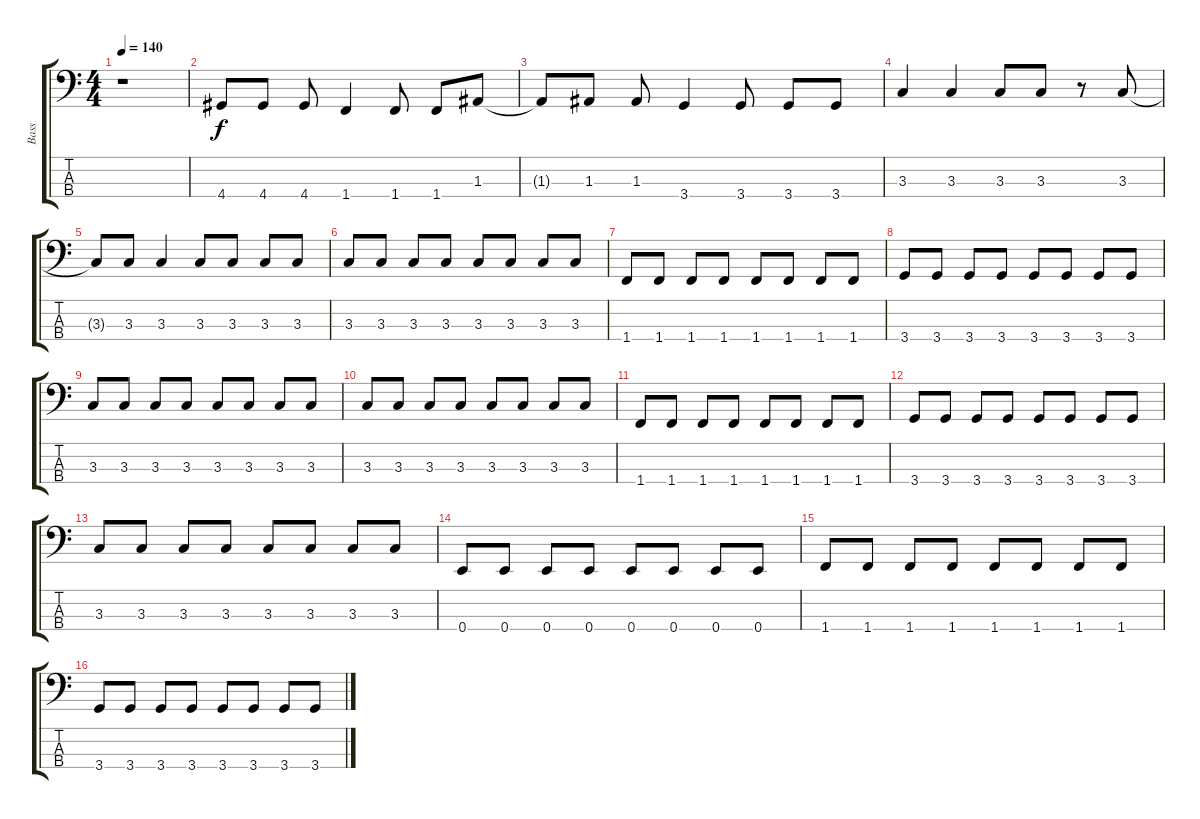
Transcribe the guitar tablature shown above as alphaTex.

\track ("Bass" "Bass") {instrument electricbasspick}
\staff {score tabs}
\tuning (G2 D2 A1 E1) {hide}
\ts (4 4)
\tempo 140
\clef f4
\ks c
r.1{dy f instrument electricbasspick} |
4.4.8 4.4.8 4.4.8 1.4.4 1.4.8 1.4.8 1.3.8 |
1.3{t}.8 1.3.8 1.3.8 3.4.4 3.4.8 3.4.8 3.4.8 |
3.3.4 3.3.4 3.3.8 3.3.8 r.8 3.3.8 |
3.3{t}.8 3.3.8 3.3.4 3.3.8 3.3.8 3.3.8 3.3.8 |
3.3.8 3.3.8 3.3.8 3.3.8 3.3.8 3.3.8 3.3.8 3.3.8 |
1.4.8 1.4.8 1.4.8 1.4.8 1.4.8 1.4.8 1.4.8 1.4.8 |
3.4.8 3.4.8 3.4.8 3.4.8 3.4.8 3.4.8 3.4.8 3.4.8 |
3.3.8 3.3.8 3.3.8 3.3.8 3.3.8 3.3.8 3.3.8 3.3.8 |
3.3.8 3.3.8 3.3.8 3.3.8 3.3.8 3.3.8 3.3.8 3.3.8 |
1.4.8 1.4.8 1.4.8 1.4.8 1.4.8 1.4.8 1.4.8 1.4.8 |
3.4.8 3.4.8 3.4.8 3.4.8 3.4.8 3.4.8 3.4.8 3.4.8 |
3.3.8 3.3.8 3.3.8 3.3.8 3.3.8 3.3.8 3.3.8 3.3.8 |
0.4.8 0.4.8 0.4.8 0.4.8 0.4.8 0.4.8 0.4.8 0.4.8 |
1.4.8 1.4.8 1.4.8 1.4.8 1.4.8 1.4.8 1.4.8 1.4.8 |
3.4.8 3.4.8 3.4.8 3.4.8 3.4.8 3.4.8 3.4.8 3.4.8
